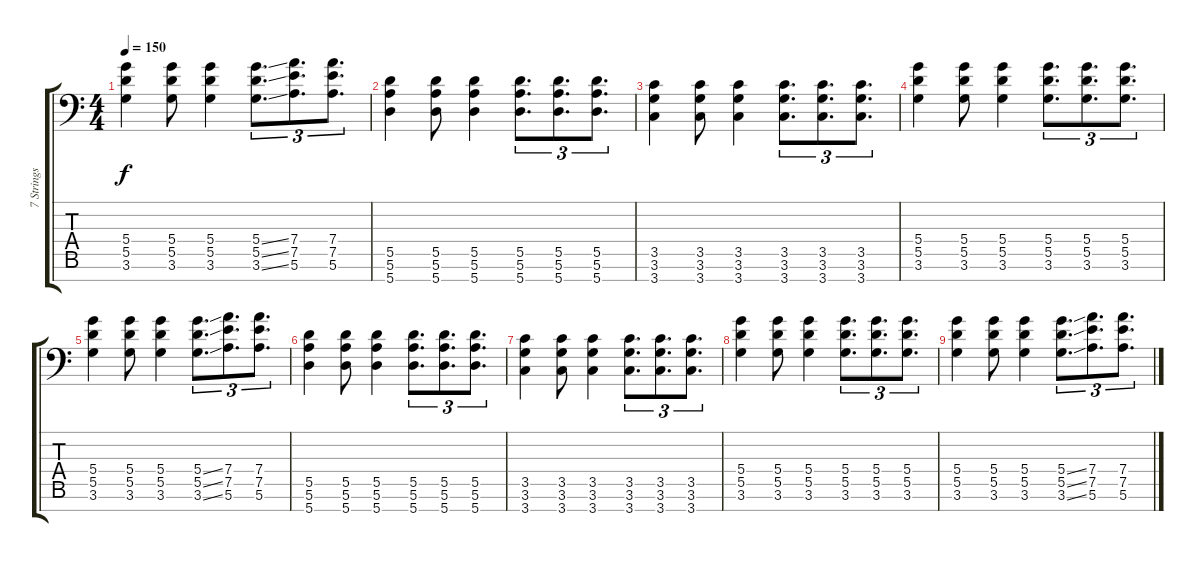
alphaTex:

\track ("7 Strings Guitar AEADGBE Tuning" "7 Strings ") {instrument distortionguitar}
\staff {score tabs}
\tuning (E4 B3 G3 D3 A2 E2 A1) {hide}
\ts (4 4)
\tempo 150
\clef f4
\ks c
(5.4 5.5 3.6).4{dy f} (5.4 5.5 3.6).8 (5.4 5.5 3.6).4 (5.4{ss} 5.5{ss} 3.6{ss}).8{d tu (3 2) beam merge} (7.4 7.5 5.6).8{d tu (3 2)} (7.4 7.5 5.6).8{d tu (3 2)} |
(5.5 5.6 5.7).4 (5.5 5.6 5.7).8 (5.5 5.6 5.7).4 (5.5 5.6 5.7).8{d tu (3 2) beam merge} (5.5 5.6 5.7).8{d tu (3 2)} (5.5 5.6 5.7).8{d tu (3 2)} |
(3.5 3.6 3.7).4 (3.5 3.6 3.7).8 (3.5 3.6 3.7).4 (3.5 3.6 3.7).8{d tu (3 2) beam merge} (3.5 3.6 3.7).8{d tu (3 2)} (3.5 3.6 3.7).8{d tu (3 2)} |
(5.4 5.5 3.6).4 (5.4 5.5 3.6).8 (5.4 5.5 3.6).4 (5.4 5.5 3.6).8{d tu (3 2) beam merge} (5.4 5.5 3.6).8{d tu (3 2)} (5.4 5.5 3.6).8{d tu (3 2)} |
(5.4 5.5 3.6).4 (5.4 5.5 3.6).8 (5.4 5.5 3.6).4 (5.4{ss} 5.5{ss} 3.6{ss}).8{d tu (3 2) beam merge} (7.4 7.5 5.6).8{d tu (3 2)} (7.4 7.5 5.6).8{d tu (3 2)} |
(5.5 5.6 5.7).4 (5.5 5.6 5.7).8 (5.5 5.6 5.7).4 (5.5 5.6 5.7).8{d tu (3 2) beam merge} (5.5 5.6 5.7).8{d tu (3 2)} (5.5 5.6 5.7).8{d tu (3 2)} |
(3.5 3.6 3.7).4 (3.5 3.6 3.7).8 (3.5 3.6 3.7).4 (3.5 3.6 3.7).8{d tu (3 2) beam merge} (3.5 3.6 3.7).8{d tu (3 2)} (3.5 3.6 3.7).8{d tu (3 2)} |
(5.4 5.5 3.6).4 (5.4 5.5 3.6).8 (5.4 5.5 3.6).4 (5.4 5.5 3.6).8{d tu (3 2) beam merge} (5.4 5.5 3.6).8{d tu (3 2)} (5.4 5.5 3.6).8{d tu (3 2)} |
(5.4 5.5 3.6).4 (5.4 5.5 3.6).8 (5.4 5.5 3.6).4 (5.4{ss} 5.5{ss} 3.6{ss}).8{d tu (3 2) beam merge} (7.4 7.5 5.6).8{d tu (3 2)} (7.4 7.5 5.6).8{d tu (3 2)}
